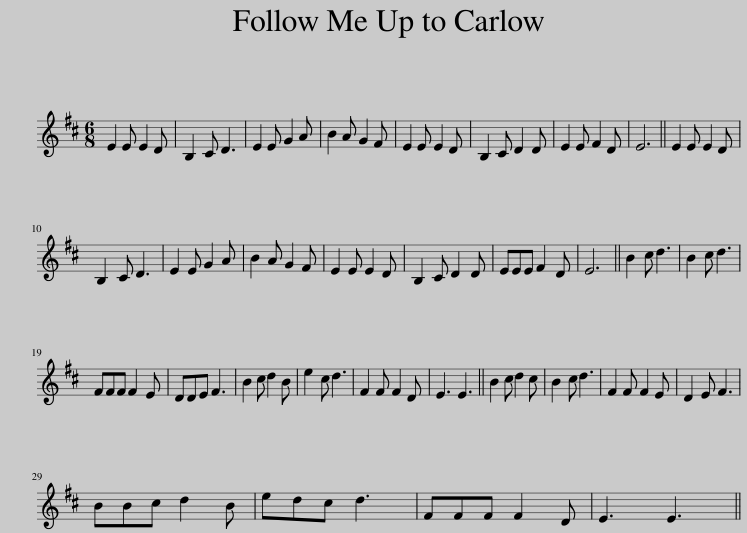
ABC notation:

X:1
L:1/8
M:6/8
I:linebreak $
K:D
V:1 treble
V:1
 E2 E E2 D | B,2 C D3 | E2 E G2 A | B2 A G2 F | E2 E E2 D | %5
 B,2 C D2 D | E2 E F2 D | E6 || E2 E E2 D |$ B,2 C D3 | %10
 E2 E G2 A | B2 A G2 F | E2 E E2 D | B,2 C D2 D | EEE F2 D | %15
 E6 || B2 c d3 | B2 c d3 |$ FFF F2 E | DDE F3 | %20
 B2 c d2 B | e2 c d3 | F2 F F2 D | E3 E3 || B2 c d2 c | %25
 B2 c d3 | F2 F F2 E | D2 E F3 |$ BBc d2 B | edc d3 | %30
 FFF F2 D | E3 E3 || %32
